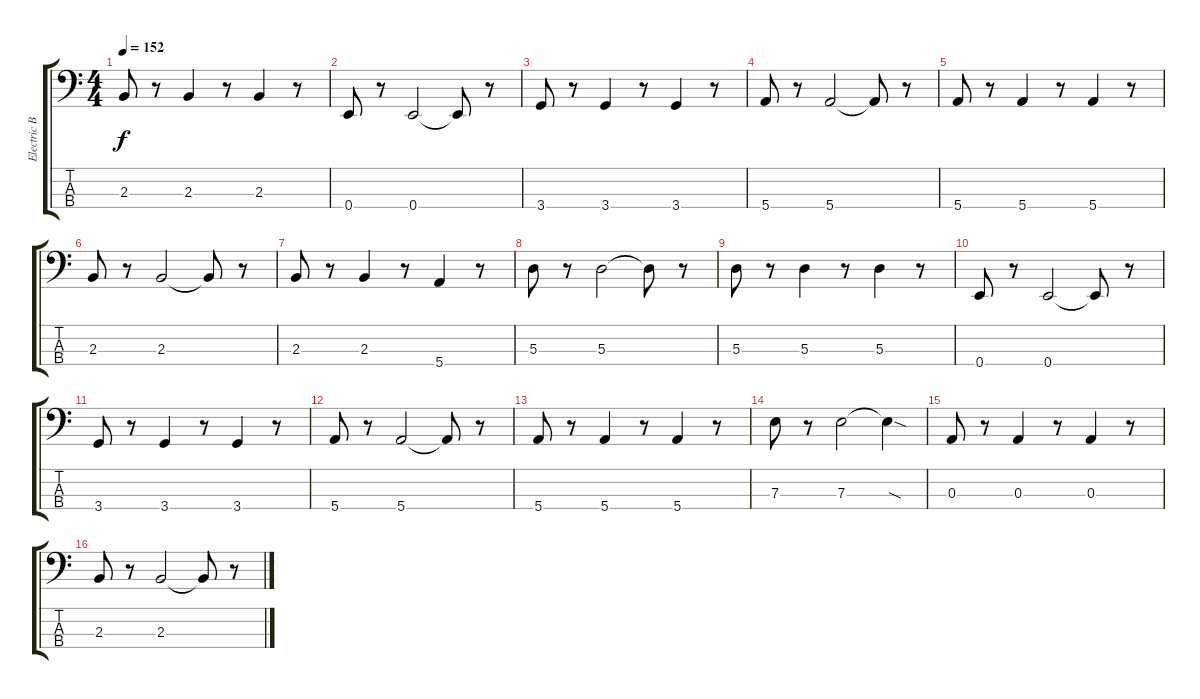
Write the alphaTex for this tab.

\track ("Electric Bass" "Electric B") {instrument electricbassfinger}
\staff {score tabs}
\tuning (G2 D2 A1 E1) {hide}
\ts (4 4)
\tempo 152
\clef f4
\ks c
2.3.8{dy f} r.8 2.3.4 r.8 2.3.4 r.8 |
0.4.8 r.8 0.4.2 0.4{t}.8 r.8 |
3.4.8 r.8 3.4.4 r.8 3.4.4 r.8 |
5.4.8 r.8 5.4.2 5.4{t}.8 r.8 |
5.4.8 r.8 5.4.4 r.8 5.4.4 r.8 |
2.3.8 r.8 2.3.2 2.3{t}.8 r.8 |
2.3.8 r.8 2.3.4 r.8 5.4.4 r.8 |
5.3.8 r.8 5.3.2 5.3{t}.8 r.8 |
5.3.8 r.8 5.3.4 r.8 5.3.4 r.8 |
0.4.8 r.8 0.4.2 0.4{t}.8 r.8 |
3.4.8 r.8 3.4.4 r.8 3.4.4 r.8 |
5.4.8 r.8 5.4.2 5.4{t}.8 r.8 |
5.4.8 r.8 5.4.4 r.8 5.4.4 r.8 |
7.3.8 r.8 7.3.2 7.3{sod t}.4 |
0.3.8 r.8 0.3.4 r.8 0.3.4 r.8 |
2.3.8 r.8 2.3.2 2.3{t}.8 r.8
